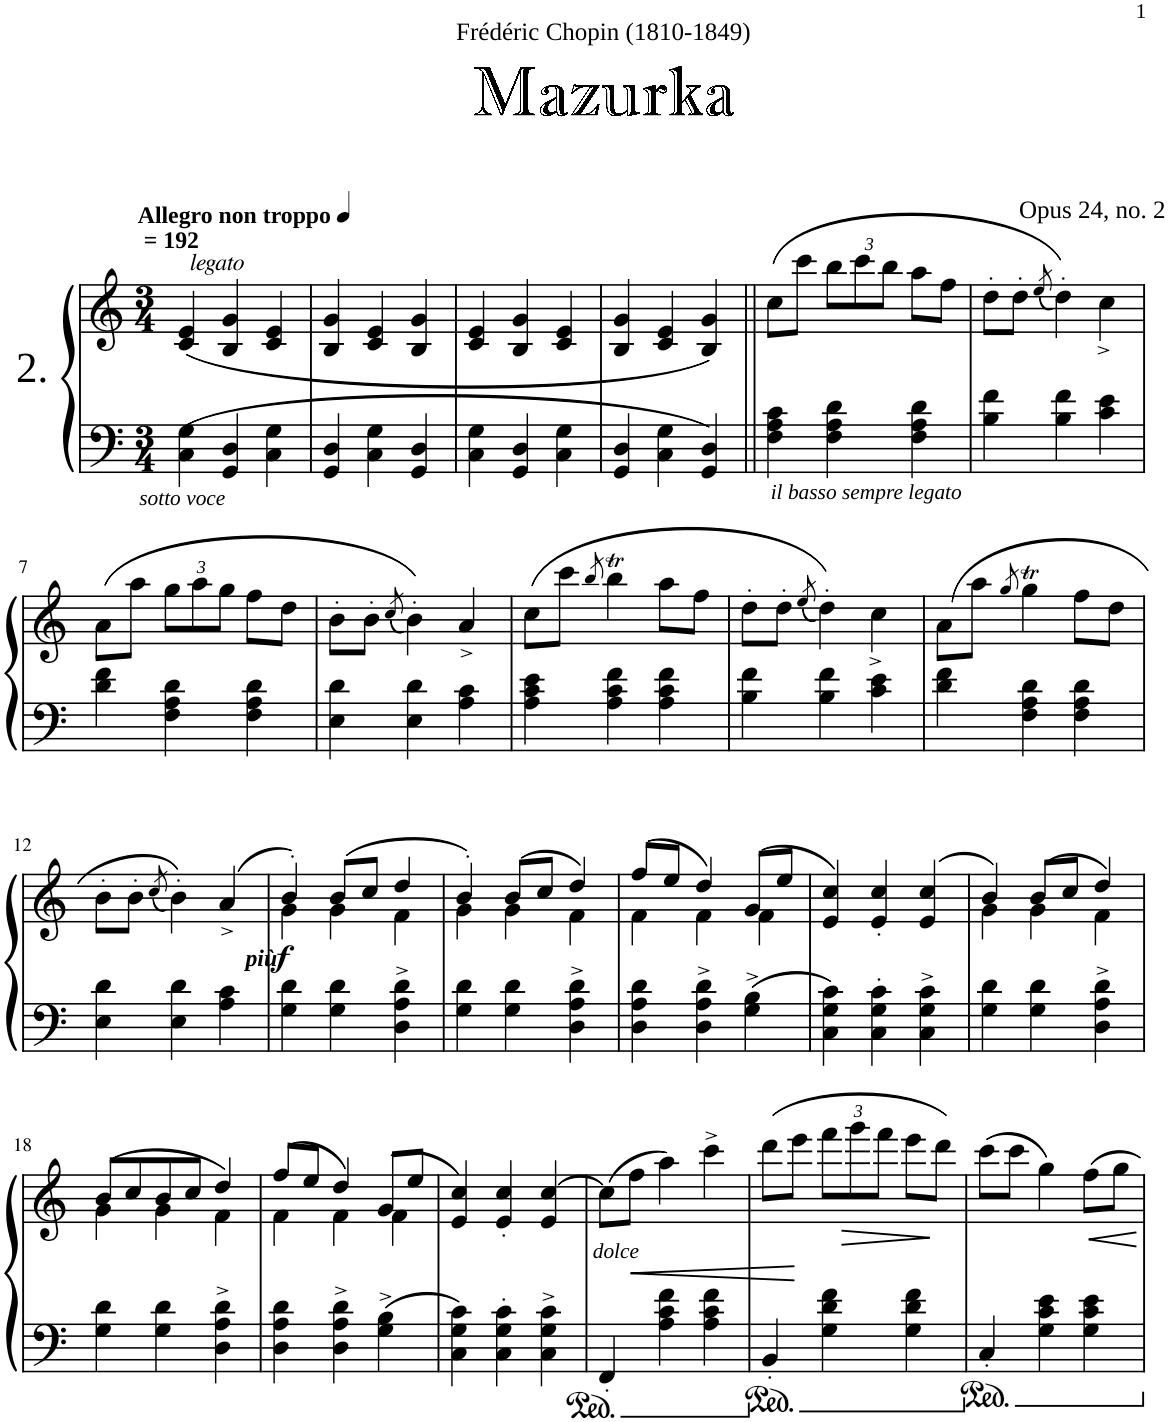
**kern	**kern	**dynam
*part1	*part1	*part1
*staff2	*staff1	*staff1/2
*I"Piano	*	*
*I'Pno.	*	*
*clefF4	*clefG2	*
*k[]	*k[]	*
*M3/4	*M3/4	*
*MM192	*MM192	*
=1	=1	=1
!	!LO:TX:a:B:t=Allegro non troppo	!
!	!LO:TX:b:t=2.	!
!	!LO:TX:a:i:t=legato	!
!LO:TX:b:i:t=sotto voce	!	!
4C\ 4G\	(<4c/ 4e/	.
4GG/ 4D/	4B/ 4g/	.
4C\ 4G\	4c/ 4e/	.
=2	=2	=2
4GG/ 4D/	4B/ 4g/	.
4C\ 4G\	4c/ 4e/	.
4GG/ 4D/	4B/ 4g/	.
=3	=3	=3
4C\ 4G\	4c/ 4e/	.
4GG/ 4D/	4B/ 4g/	.
4C\ 4G\	4c/ 4e/	.
=4	=4	=4
4GG/ 4D/	4B/ 4g/	.
4C\ 4G\	4c/ 4e/	.
4GG/ 4D/	4B/ 4g/)	.
=5||	=5||	=5||
!LO:TX:b:i:t=il basso sempre legato	!	!
4F\ 4A\ 4c\	(8cc\L	.
.	8ccc\J	.
*	*Xbrackettup	*
4F\ 4A\ 4d\	12bb\L	.
.	12ccc\	.
.	12bb\J	.
4F\ 4A\ 4d\	8aa\L	.
.	8ff\J	.
=6	=6	=6
4B\ 4f\	8dd'\L	.
.	8dd'\J	.
.	(8qee/	.
4B\ 4f\	4dd'\))	.
4c\ 4e\	4cc^<\	.
!!LO:LB:g=z
=7	=7	=7
4d\ 4f\	(8a\L	.
.	8aa\J	.
4F\ 4A\ 4d\	12gg\L	.
.	12aa\	.
.	12gg\J	.
4F\ 4A\ 4d\	8ff\L	.
.	8dd\J	.
=8	=8	=8
4E\ 4d\	8b'\L	.
.	8b'\J	.
.	(8qcc/	.
4E\ 4d\	4b'\))	.
4A\ 4c\	4a^/	.
=9	=9	=9
4A\ 4c\ 4e\	(8cc\L	.
.	8ccc\J	.
.	8qbb/	.
4A\ 4c\ 4f\	4bbt\	.
4A\ 4c\ 4f\	8aa\L	.
.	8ff\J	.
=10	=10	=10
4B\ 4f\	8dd'\L	.
.	8dd'\J	.
.	(8qee/	.
4B\ 4f\	4dd'\))	.
4c\ 4e\	4cc^<\	.
=11	=11	=11
4d\ 4f\	(8a\L	.
.	8aa\J	.
.	8qgg/	.
4F\ 4A\ 4d\	4ggT\	.
4F\ 4A\ 4d\	8ff\L	.
.	8dd\J	.
!!LO:LB:g=z
=12	=12	=12
4E\ 4d\	8b'\L	.
.	8b'\J	.
.	(8qcc/	.
4E\ 4d\	4b'\))	.
4A\ 4c\	(>4a^/	.
=13	=13	=13
*	*^	*
!	!	!	!LO:DY:a=2
!	!	!	!LO:DY:n=1:a=2
4G\ 4d\	4b'/)	4g\	other-dynamics f
4G\ 4d\	(8b/L	4g\	.
.	8cc/J	.	.
4D\^ 4A\^ 4d\^	4dd/	4f\	.
=14	=14	=14	=14
4G\ 4d\	4b'/)	4g\	.
4G\ 4d\	(8b/L	4g\	.
.	8cc/J	.	.
4D\^ 4A\^ 4d\^	4dd/)	4f\	.
=15	=15	=15	=15
4D\ 4A\ 4d\	(8ff/L	4f\	.
.	8ee/J	.	.
4D\^ 4A\^ 4d\^	4dd/)	4f\	.
4G\^ 4B\^	(8g/L	4f\	.
.	8ee/J	.	.
*	*v	*v	*
=16	=16	=16
4C\ 4G\ 4c\	4e/ 4cc/)	.
4C\' 4G\' 4c\'	4e/' 4cc/'	.
4C\^ 4G\^ 4c\^	(>4e/ 4cc/	.
=17	=17	=17
*	*^	*
4G\ 4d\	4b/)	4g\	.
4G\ 4d\	(8b/L	4g\	.
.	8cc/J	.	.
4D\^ 4A\^ 4d\^	4dd/)	4f\	.
!!LO:LB:g=z	!!
=18	=18	=18	=18
4G\ 4d\	(8b/L	4g\	.
.	8cc/	.	.
4G\ 4d\	8b/	4g\	.
.	8cc/J	.	.
4D\^ 4A\^ 4d\^	4dd/)	4f\	.
=19	=19	=19	=19
4D\ 4A\ 4d\	(8ff/L	4f\	.
.	8ee/J	.	.
4D\^ 4A\^ 4d\^	4dd/)	4f\	.
4G\^ 4B\^	(8g/L	4f\	.
.	8ee/J	.	.
*	*v	*v	*
=20	=20	=20
4C\ 4G\ 4c\	4e/ 4cc/)	.
4C\' 4G\' 4c\'	4e/' 4cc/'	.
4C\^ 4G\^ 4c\^	(>4e/ 4cc/	.
=21	=21	=21
!	!LO:TX:b:i:t=dolce	!
4FF'/	(8cc\L)	.
!	!	!LO:HP:b
.	8ff\J	<
4A\ 4c\ 4f\	4aa\)	.
4A\ 4c\ 4f\	4ccc^\	.
=22	=22	=22
4BB'/	(8ddd\L	.
.	8eee\J	.
4G\ 4d\ 4f\	12fff\L	[
!	!	!LO:HP:b
.	12ggg\	>
.	12fff\J	.
4G\ 4d\ 4f\	8eee\L	.
.	8ddd\J)	]
=23	=23	=23
4C'/	(8ccc\L	.
.	8ccc\J	.
4G\ 4c\ 4e\	4gg\)	.
!	!	!LO:HP:b
4G\ 4c\ 4e\	8ff\L	<
.	8gg\J	.
.	.	[
=	=	=
*-	*-	*-
